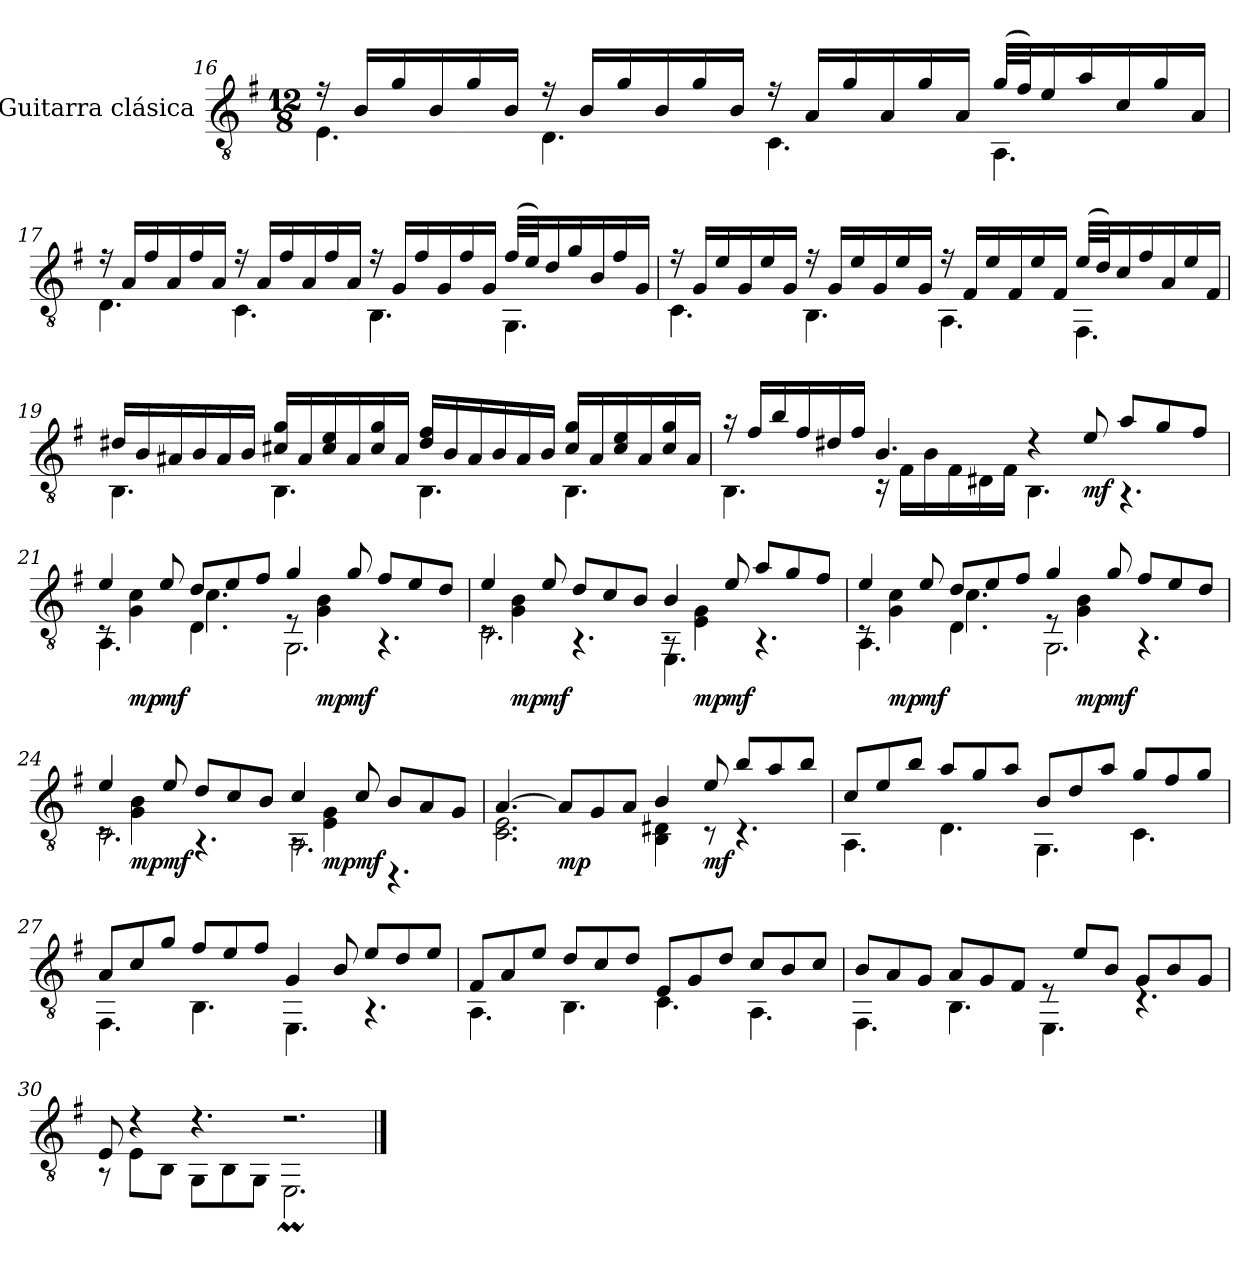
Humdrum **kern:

**kern	**dynam
*part1	*part1
*staff1	*staff1
*I"Guitarra clásica	*
*I'Guit.	*
!!LO:LB:g=z
*clefGv2	*
*k[f#]	*
*M12/8	*
=16	=16
*^	*
16r	4.E\	.
16B/LL	.	.
16g/	.	.
16B/	.	.
16g/	.	.
16B/JJ	.	.
16r	4.D\	.
16B/LL	.	.
16g/	.	.
16B/	.	.
16g/	.	.
16B/JJ	.	.
16r	4.C\	.
16A/LL	.	.
16g/	.	.
16A/	.	.
16g/	.	.
16A/JJ	.	.
(32g/LLL	4.AA\	.
32f#/J)	.	.
16e/	.	.
16a/	.	.
16c/	.	.
16g/	.	.
16A/JJ	.	.
!!LO:LB:g=z	!!
=17	=17	=17
16r	4.D\	.
16A/LL	.	.
16f#/	.	.
16A/	.	.
16f#/	.	.
16A/JJ	.	.
16r	4.C\	.
16A/LL	.	.
16f#/	.	.
16A/	.	.
16f#/	.	.
16A/JJ	.	.
16r	4.BB\	.
16G/LL	.	.
16f#/	.	.
16G/	.	.
16f#/	.	.
16G/JJ	.	.
(32f#/LLL	4.GG\	.
32e/J)	.	.
16d/	.	.
16g/	.	.
16B/	.	.
16f#/	.	.
16G/JJ	.	.
!!LO:LB:g=z	!!
=18	=18	=18
16r	4.C\	.
16G/LL	.	.
16e/	.	.
16G/	.	.
16e/	.	.
16G/JJ	.	.
16r	4.BB\	.
16G/LL	.	.
16e/	.	.
16G/	.	.
16e/	.	.
16G/JJ	.	.
16r	4.AA\	.
16F#/LL	.	.
16e/	.	.
16F#/	.	.
16e/	.	.
16F#/JJ	.	.
(32e/LLL	4.FF#\	.
32d/J)	.	.
16c/	.	.
16f#/	.	.
16A/	.	.
16e/	.	.
16F#/JJ	.	.
!!LO:LB:g=z	!!
=19	=19	=19
16d#X/LL	4.BB\	.
16B/	.	.
16A#X/	.	.
16B/	.	.
16A#/	.	.
16B/JJ	.	.
16c#X/ 16g/LL	4.BB\	.
16A#/	.	.
16c#/ 16e/	.	.
16A#/	.	.
16c#/ 16g/	.	.
16A#/JJ	.	.
16d#/ 16f#/LL	4.BB\	.
16B/	.	.
16A#/	.	.
16B/	.	.
16A#/	.	.
16B/JJ	.	.
16c#/ 16g/LL	4.BB\	.
16A#/	.	.
16c#/ 16e/	.	.
16A#/	.	.
16c#/ 16g/	.	.
16A#/JJ	.	.
!!LO:LB:g=z	!!
=20	=20	=20
16r	4.BB\	.
16f#/LL	.	.
16b/	.	.
16f#/	.	.
16d#X/	.	.
16f#/JJ	.	.
4.B/	16r	.
.	16F#\LL	.
.	16B\	.
.	16F#\	.
.	16D#X\	.
.	16F#\JJ	.
4r	4.BB\	.
!	!	!LO:DY:b
8e/	.	mf
8a/L	4.r	.
8g/	.	.
8f#/J	.	.
=21	=21	=21
*	*^	*
4e/	4.AA\	8rC	.
!	!	!	!LO:DY:b
.	.	4G\ 4c\	mp
!	!	!	!LO:DY:b
8e/	.	.	mf
8d/L	4.D\	4.c\	.
8e/	.	.	.
8f#/J	.	.	.
4g/	2.GG\	8rE	.
!	!	!	!LO:DY:b
.	.	4G\ 4B\	mp
!	!	!	!LO:DY:b
8g/	.	.	mf
8f#/L	.	4.rAA	.
8e/	.	.	.
8d/J	.	.	.
!!LO:LB:g=z	!!	!!
=22	=22	=22	=22
4e/	2.C\	8rC	.
!	!	!	!LO:DY:b
.	.	4G\ 4B\	mp
!	!	!	!LO:DY:b
8e/	.	.	mf
8d/L	.	4.rAA	.
8c/	.	.	.
8B/J	.	.	.
4B/	4.EE\	8rAA	.
!	!	!	!LO:DY:b
.	.	4E\ 4G\	mp
!	!	!	!LO:DY:b
8e/	.	.	mf
8a/L	4.ryy	4.rAA	.
8g/	.	.	.
8f#/J	.	.	.
=23	=23	=23	=23
4e/	4.AA\	8rC	.
!	!	!	!LO:DY:b
.	.	4G\ 4c\	mp
!	!	!	!LO:DY:b
8e/	.	.	mf
8d/L	4.D\	4.c\	.
8e/	.	.	.
8f#/J	.	.	.
4g/	2.GG\	8rE	.
!	!	!	!LO:DY:b
.	.	4G\ 4B\	mp
!	!	!	!LO:DY:b
8g/	.	.	mf
8f#/L	.	4.rAA	.
8e/	.	.	.
8d/J	.	.	.
!!LO:LB:g=z	!!	!!
=24	=24	=24	=24
4e/	2.C\	8rC	.
!	!	!	!LO:DY:b
.	.	4G\ 4B\	mp
!	!	!	!LO:DY:b
8e/	.	.	mf
8d/L	.	4.rAA	.
8c/	.	.	.
8B/J	.	.	.
4c/	2.AA\	8rAA	.
!	!	!	!LO:DY:b
.	.	4E\ 4G\	mp
!	!	!	!LO:DY:b
8c/	.	.	mf
8B/L	.	4.rBBB	.
8A/	.	.	.
8G/J	.	.	.
*	*v	*v	*
=25	=25	=25
[4.A/	2.C\ 2.E\	.
!	!	!LO:DY:b
8A/L]	.	mp
8G/	.	.
8A/J	.	.
4B/	4BB\ 4D#X\	.
!	!	!LO:DY:b
8e/	8r	mf
8b/L	4.r	.
8a/	.	.
8b/J	.	.
!!LO:LB:g=z	!!
=26	=26	=26
8c/L	4.AA\	.
8e/	.	.
8b/J	.	.
8a/L	4.D\	.
8g/	.	.
8a/J	.	.
8B/L	4.GG\	.
8d/	.	.
8a/J	.	.
8g/L	4.C\	.
8f#/	.	.
8g/J	.	.
=27	=27	=27
8A/L	4.FF#\	.
8c/	.	.
8g/J	.	.
8f#/L	4.BB\	.
8e/	.	.
8f#/J	.	.
4G/	4.EE\	.
8B/	.	.
8e/L	4.r	.
8d/	.	.
8e/J	.	.
!!LO:LB:g=z	!!
=28	=28	=28
8F#/L	4.AA\	.
8A/	.	.
8e/J	.	.
8d/L	4.BB\	.
8c/	.	.
8d/J	.	.
8E/L	4.C\	.
8G/	.	.
8d/J	.	.
8c/L	4.AA\	.
8B/	.	.
8c/J	.	.
=29	=29	=29
8B/L	4.FF#\	.
8A/	.	.
8G/J	.	.
8A/L	4.BB\	.
8G/	.	.
8F#/J	.	.
8rE	4.EE\	.
8e/L	.	.
8B/J	.	.
8G/L	4.rC	.
8B/	.	.
8G/J	.	.
=30	=30	=30
8E/	8rAA	.
4r	8E\L	.
.	8BB\J	.
4.r	8GG\L	.
.	8BB\	.
.	8GG\J	.
2.r	2.EEM\	.
*v	*v	*
==	==
*-	*-
